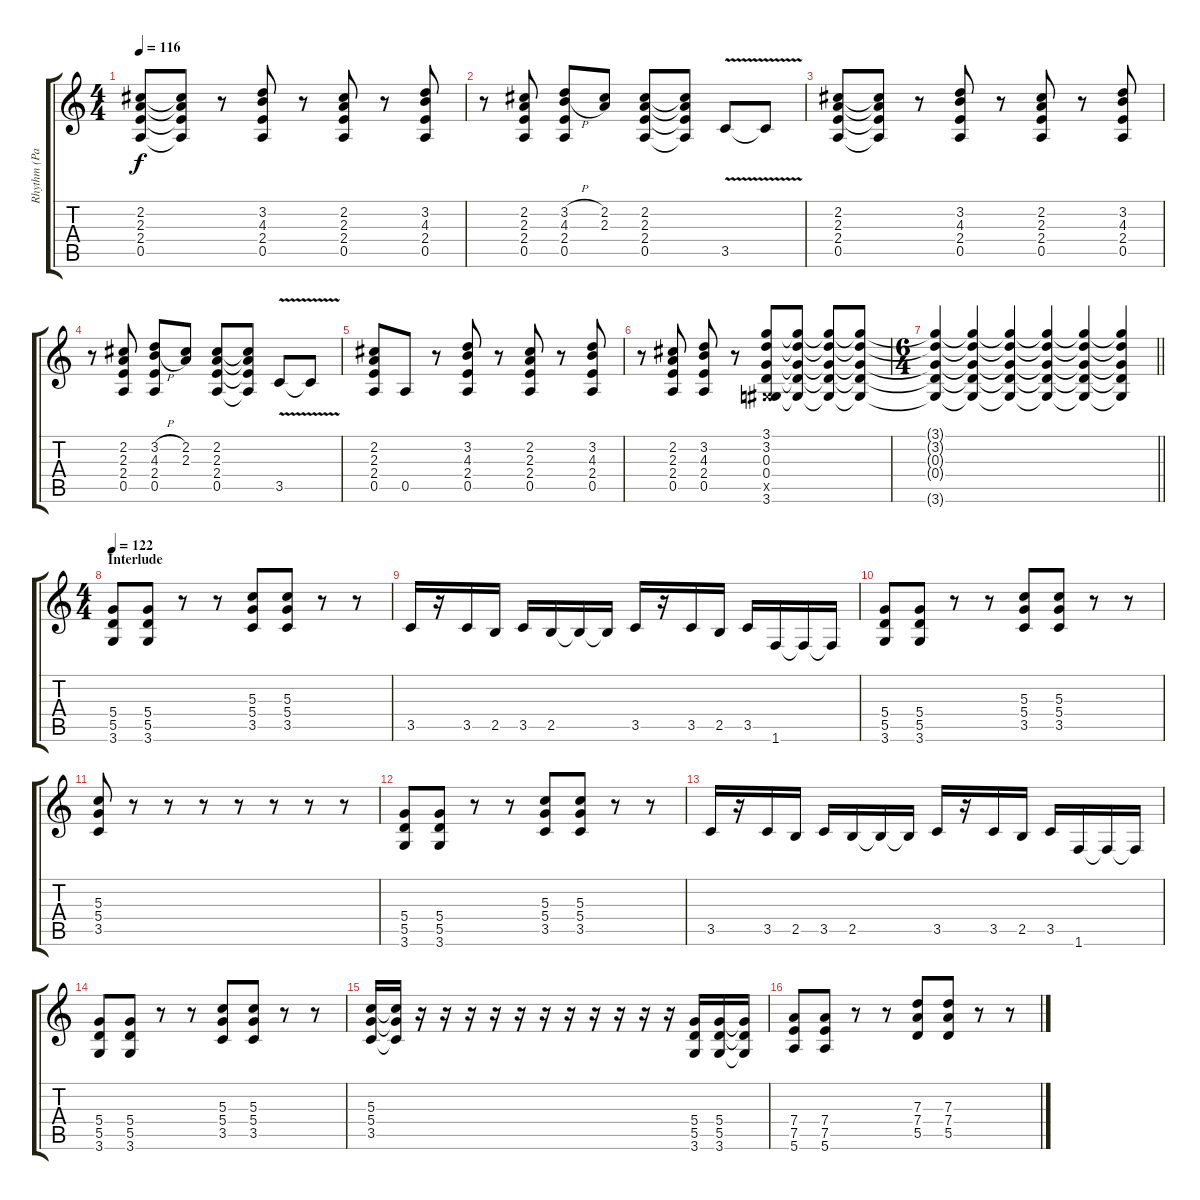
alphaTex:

\track ("Rhythm (Paul Stanley)" "Rhythm (Pa") {instrument distortionguitar}
\staff {score tabs}
\tuning (E4 B3 G3 D3 A2 E2) {hide}
\ts (4 4)
\tempo 116
\clef g2
\ks c
(2.2 2.3 2.4 0.5).8{dy f} (2.2{t} 2.3{t} 2.4{t} 0.5{t}).8 r.8 (3.2 4.3 2.4 0.5).8 r.8 (2.2 2.3 2.4 0.5).8 r.8 (3.2 4.3 2.4 0.5).8 |
r.8 (2.2 2.3 2.4 0.5).8 (3.2{h} 4.3{h} 2.4 0.5).8 (2.2 2.3).8 (2.2 2.3 2.4 0.5).8 (2.2{t} 2.3{t} 2.4{t} 0.5{t}).8 3.5{v}.8 3.5{t}.8 |
(2.2 2.3 2.4 0.5).8 (2.2{t} 2.3{t} 2.4{t} 0.5{t}).8 r.8 (3.2 4.3 2.4 0.5).8 r.8 (2.2 2.3 2.4 0.5).8 r.8 (3.2 4.3 2.4 0.5).8 |
r.8 (2.2 2.3 2.4 0.5).8 (3.2{h} 4.3{h} 2.4 0.5).8 (2.2 2.3).8 (2.2 2.3 2.4 0.5).8 (2.2{t} 2.3{t} 2.4{t} 0.5{t}).8 3.5{v}.8 3.5{t}.8 |
(2.2 2.3 2.4 0.5).8 0.5.8 r.8 (3.2 4.3 2.4 0.5).8 r.8 (2.2 2.3 2.4 0.5).8 r.8 (3.2 4.3 2.4 0.5).8 |
r.8 (2.2 2.3 2.4 0.5).8 (3.2 4.3 2.4 0.5).8 r.8 (3.1 3.2 0.3 0.4 -1.5{x} 3.6).8 (3.1{t} 3.2{t} 0.3{t} 0.4{t} 3.6{t}).8 (3.1{t} 3.2{t} 0.3{t} 0.4{t} 3.6{t}).8 (3.1{t} 3.2{t} 0.3{t} 0.4{t} 3.6{t}).8 |
\ts (6 4)
\barLineRight lightlight
(3.1{t} 3.2{t} 0.3{t} 0.4{t} 3.6{t}).4 (3.1{t} 3.2{t} 0.3{t} 0.4{t} 3.6{t}).4 (3.1{t} 3.2{t} 0.3{t} 0.4{t} 3.6{t}).4 (3.1{t} 3.2{t} 0.3{t} 0.4{t} 3.6{t}).4 (3.1{t} 3.2{t} 0.3{t} 0.4{t} 3.6{t}).4 (3.1{t} 3.2{t} 0.3{t} 0.4{t} 3.6{t}).4 |
\ts (4 4)
\section ("" "Interlude")
\tempo 122
(5.4 5.5 3.6).8 (5.4 5.5 3.6).8 r.8 r.8 (5.3 5.4 3.5).8 (5.3 5.4 3.5).8 r.8 r.8 |
3.5.16 r.16 3.5.16 2.5.16 3.5.16 2.5.16 2.5{t}.16 2.5{t}.16 3.5.16 r.16 3.5.16 2.5.16 3.5.16 1.6.16 1.6{t}.16 1.6{t}.16 |
(5.4 5.5 3.6).8 (5.4 5.5 3.6).8 r.8 r.8 (5.3 5.4 3.5).8 (5.3 5.4 3.5).8 r.8 r.8 |
(5.3 5.4 3.5).8 r.8 r.8 r.8 r.8 r.8 r.8 r.8 |
(5.4 5.5 3.6).8 (5.4 5.5 3.6).8 r.8 r.8 (5.3 5.4 3.5).8 (5.3 5.4 3.5).8 r.8 r.8 |
3.5.16 r.16 3.5.16 2.5.16 3.5.16 2.5.16 2.5{t}.16 2.5{t}.16 3.5.16 r.16 3.5.16 2.5.16 3.5.16 1.6.16 1.6{t}.16 1.6{t}.16 |
(5.4 5.5 3.6).8 (5.4 5.5 3.6).8 r.8 r.8 (5.3 5.4 3.5).8 (5.3 5.4 3.5).8 r.8 r.8 |
(5.3 5.4 3.5).16 (5.3{t} 5.4{t} 3.5{t}).16 r.16 r.16 r.16 r.16 r.16 r.16 r.16 r.16 r.16 r.16 r.16 (5.4 5.5 3.6).16 (5.4 5.5 3.6).16 (5.4{t} 5.5{t} 3.6{t}).16 |
(7.4 7.5 5.6).8 (7.4 7.5 5.6).8 r.8 r.8 (7.3 7.4 5.5).8 (7.3 7.4 5.5).8 r.8 r.8
